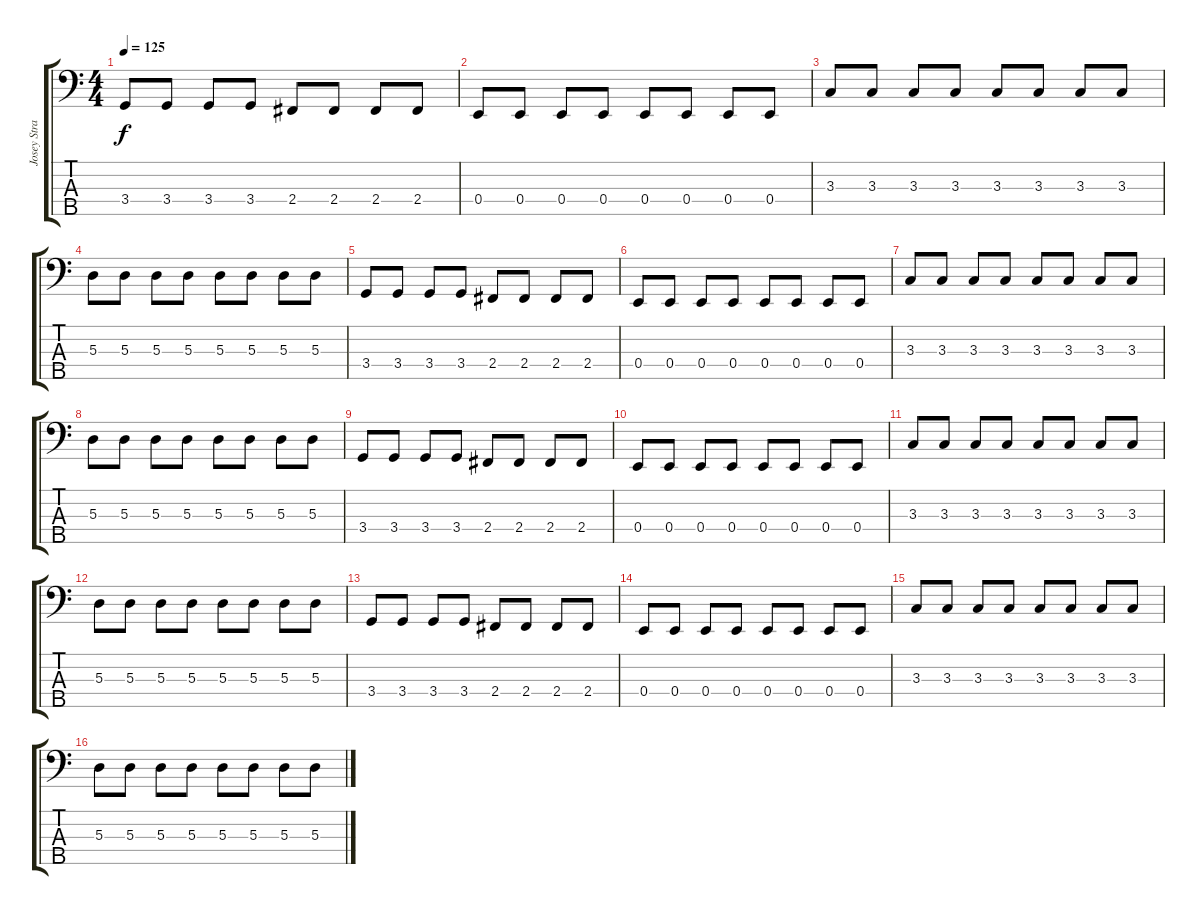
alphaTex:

\track ("Josey Strandman" "Josey Stra") {instrument electricbassfinger}
\staff {score tabs}
\tuning (G2 D2 A1 E1 B0) {hide}
\ts (4 4)
\tempo 125
\clef f4
\ks c
3.4.8{dy f} 3.4.8 3.4.8 3.4.8 2.4.8 2.4.8 2.4.8 2.4.8 |
0.4.8 0.4.8 0.4.8 0.4.8 0.4.8 0.4.8 0.4.8 0.4.8 |
3.3.8 3.3.8 3.3.8 3.3.8 3.3.8 3.3.8 3.3.8 3.3.8 |
5.3.8 5.3.8 5.3.8 5.3.8 5.3.8 5.3.8 5.3.8 5.3.8 |
3.4.8 3.4.8 3.4.8 3.4.8 2.4.8 2.4.8 2.4.8 2.4.8 |
0.4.8 0.4.8 0.4.8 0.4.8 0.4.8 0.4.8 0.4.8 0.4.8 |
3.3.8 3.3.8 3.3.8 3.3.8 3.3.8 3.3.8 3.3.8 3.3.8 |
5.3.8 5.3.8 5.3.8 5.3.8 5.3.8 5.3.8 5.3.8 5.3.8 |
3.4.8 3.4.8 3.4.8 3.4.8 2.4.8 2.4.8 2.4.8 2.4.8 |
0.4.8 0.4.8 0.4.8 0.4.8 0.4.8 0.4.8 0.4.8 0.4.8 |
3.3.8 3.3.8 3.3.8 3.3.8 3.3.8 3.3.8 3.3.8 3.3.8 |
5.3.8 5.3.8 5.3.8 5.3.8 5.3.8 5.3.8 5.3.8 5.3.8 |
3.4.8 3.4.8 3.4.8 3.4.8 2.4.8 2.4.8 2.4.8 2.4.8 |
0.4.8 0.4.8 0.4.8 0.4.8 0.4.8 0.4.8 0.4.8 0.4.8 |
3.3.8 3.3.8 3.3.8 3.3.8 3.3.8 3.3.8 3.3.8 3.3.8 |
5.3.8 5.3.8 5.3.8 5.3.8 5.3.8 5.3.8 5.3.8 5.3.8
